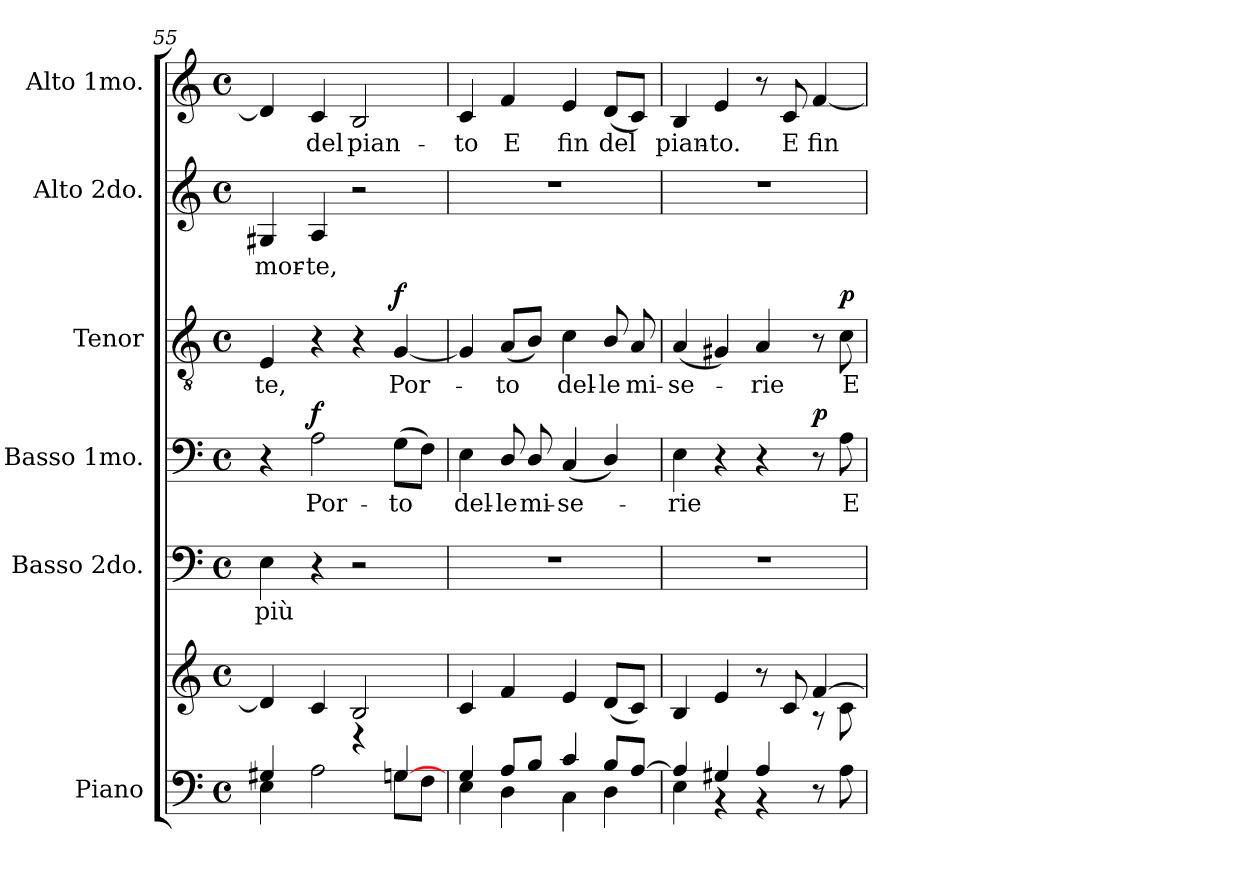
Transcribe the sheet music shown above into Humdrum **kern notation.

**kern	**kern	**kern	**text	**kern	**text	**dynam	**kern	**text	**dynam	**kern	**text	**kern	**text
*part6	*part6	*part5	*part5	*part4	*part4	*part4	*part3	*part3	*part3	*part2	*part2	*part1	*part1
*staff7	*staff6	*staff5	*staff5	*staff4	*staff4	*staff4	*staff3	*staff3	*staff3	*staff2	*staff2	*staff1	*staff1
*I"Piano	*	*I"Basso 2do.	*	*I"Basso 1mo.	*	*	*I"Tenor	*	*	*I"Alto 2do.	*	*I"Alto 1mo.	*
*I'Pno.	*	*I'B.	*	*I'B.	*	*	*I'T.	*	*	*I'A.	*	*I'A.	*
*clefF4	*clefG2	*clefF4	*	*clefF4	*	*	*clefGv2	*	*	*clefG2	*	*clefG2	*
*	*	*	*	*	*	*	*ITrd7c12	*	*	*	*	*	*
*k[]	*k[]	*k[]	*	*k[]	*	*	*k[]	*	*	*k[]	*	*k[]	*
*C:	*C:	*C:	*	*C:	*	*	*C:	*	*	*C:	*	*C:	*
*M4/4	*M4/4	*M4/4	*	*M4/4	*	*	*M4/4	*	*	*M4/4	*	*M4/4	*
*met(c)	*met(c)	*met(c)	*	*met(c)	*	*	*met(c)	*	*	*met(c)	*	*met(c)	*
=55	=55	=55	=55	=55	=55	=55	=55	=55	=55	=55	=55	=55	=55
*^	*	*	*	*	*	*	*	*	*	*	*	*	*
!	!	!	!	!LO:LY:b:color=#000000	!	!	!	!	!	!	!	!	!	!
!	!	!	!	!	!	!	!	!	!LO:LY:b:color=#000000	!	!	!	!	!
!	!	!	!	!	!	!	!	!	!	!	!	!LO:LY:b:color=#000000	!	!
4G#Xi/	4Ei\	4di/]	4Ei\	più	4r	.	.	4EEi/	-te,	.	4G#Xi/	mor-	4di/]	.
!	!	!	!	!	!	!LO:LY:b:color=#000000	!	!	!	!	!	!	!	!
!	!	!	!	!	!	!	!	!	!	!	!	!LO:LY:b:color=#000000	!	!
!	!	!	!	!	!	!	!	!	!	!	!	!	!	!LO:LY:b:color=#000000
4ryy	2Ai\	4ci/	4r	.	2Ai\	Por-	f	4r	.	.	4Ai/	-te,	4ci/	del
!	!	!	!	!	!	!	!	!	!	!	!	!	!	!LO:LY:b:color=#000000
4r	.	2Bi/	2r	.	.	.	.	4r	.	.	2r	.	2Bi/	pian-
!	!	!	!	!	!	!LO:LY:b:color=#000000	!	!	!	!	!	!	!	!
!	!	!	!	!	!	!	!	!	!LO:LY:b:color=#000000	!	!	!	!	!
[4G#i/	8Gni\L	.	.	.	(8Gi\L	-to	.	[4GGi/	Por-	f	.	.	.	.
.	8Fi\J	.	.	.	8Fi\J)	.	.	.	.	.	.	.	.	.
=56	=56	=56	=56	=56	=56	=56	=56	=56	=56	=56	=56	=56	=56	=56
!	!	!	!	!	!	!LO:LY:b:color=#000000	!	!	!	!	!	!	!	!
!	!	!	!	!	!	!	!	!	!	!	!	!	!	!LO:LY:b:color=#000000
4Gi/	4Ei\	4ci/	1r	.	4Ei\	del-	.	4GGi/]	.	.	1r	.	4ci/	-to
!	!	!	!	!	!	!LO:LY:b:color=#000000	!	!	!	!	!	!	!	!
!	!	!	!	!	!	!	!	!	!LO:LY:b:color=#000000	!	!	!	!	!
!	!	!	!	!	!	!	!	!	!	!	!	!	!	!LO:LY:b:color=#000000
8Ai/L	4Di\	4fi/	.	.	8Di/	-le	.	(8AAi/L	-to	.	.	.	4fi/	E
!	!	!	!	!	!	!LO:LY:b:color=#000000	!	!	!	!	!	!	!	!
8Bi/J	.	.	.	.	8Di/	mi-	.	8BBi/J)	.	.	.	.	.	.
!	!	!	!	!	!	!LO:LY:b:color=#000000	!	!	!	!	!	!	!	!
!	!	!	!	!	!	!	!	!	!LO:LY:b:color=#000000	!	!	!	!	!
!	!	!	!	!	!	!	!	!	!	!	!	!	!	!LO:LY:b:color=#000000
4ci/	4Ci\	4ei/	.	.	(4Ci/	-se-	.	4Ci\	del-	.	.	.	4ei/	fin
!	!	!	!	!	!	!	!	!	!LO:LY:b:color=#000000	!	!	!	!	!
!	!	!	!	!	!	!	!	!	!	!	!	!	!	!LO:LY:b:color=#000000
8Bi/L	4Di\	(8di/L	.	.	4Di/)	.	.	8BBi/	-le	.	.	.	(8di/L	del
!	!	!	!	!	!	!	!	!	!LO:LY:b:color=#000000	!	!	!	!	!
[8Ai/J	.	8ci/J)	.	.	.	.	.	8AAi/	mi-	.	.	.	8ci/J)	.
=57	=57	=57	=57	=57	=57	=57	=57	=57	=57	=57	=57	=57	=57	=57
*	*	*^	*	*	*	*	*	*	*	*	*	*	*	*
!	!	!	!	!	!	!	!LO:LY:b:color=#000000	!	!	!	!	!	!	!	!
!	!	!	!	!	!	!	!	!	!	!LO:LY:b:color=#000000	!	!	!	!	!
!	!	!	!	!	!	!	!	!	!	!	!	!	!	!	!LO:LY:b:color=#000000
4Ai/]	4Ei\	4Bi/	2ryy	1r	.	4Ei\	-rie	.	(4AAi/	-se-	.	1r	.	4Bi/	pian-
!	!	!	!	!	!	!	!	!	!	!	!	!	!	!	!LO:LY:b:color=#000000
4G#Xi/	4r	4ei/	.	.	.	4r	.	.	4GG#Xi/)	.	.	.	.	4ei/	-to.
!	!	!	!	!	!	!	!	!	!	!LO:LY:b:color=#000000	!	!	!	!	!
4Ai/	4r	8r	4ryy	.	.	4r	.	.	4AAi/	-rie	.	.	.	8r	.
!	!	!	!	!	!	!	!	!	!	!	!	!	!	!	!LO:LY:b:color=#000000
.	.	8ci/	.	.	.	.	.	.	.	.	.	.	.	8ci/	E
!	!	!	!	!	!	!	!	!	!	!	!	!	!	!	!LO:LY:b:color=#000000
8r	4ryy	[4fi/	8r	.	.	8r	.	p	8r	.	.	.	.	[4fi/	fin
!	!	!	!	!	!	!	!LO:LY:b:color=#000000	!	!	!	!	!	!	!	!
!	!	!	!	!	!	!	!	!	!	!LO:LY:b:color=#000000	!	!	!	!	!
8Ai\	.	.	8ci\	.	.	8Ai\	E	.	8Ci\	E	p	.	.	.	.
*v	*v	*	*	*	*	*	*	*	*	*	*	*	*	*	*
*	*v	*v	*	*	*	*	*	*	*	*	*	*	*	*
=	=	=	=	=	=	=	=	=	=	=	=	=	=
*-	*-	*-	*-	*-	*-	*-	*-	*-	*-	*-	*-	*-	*-
